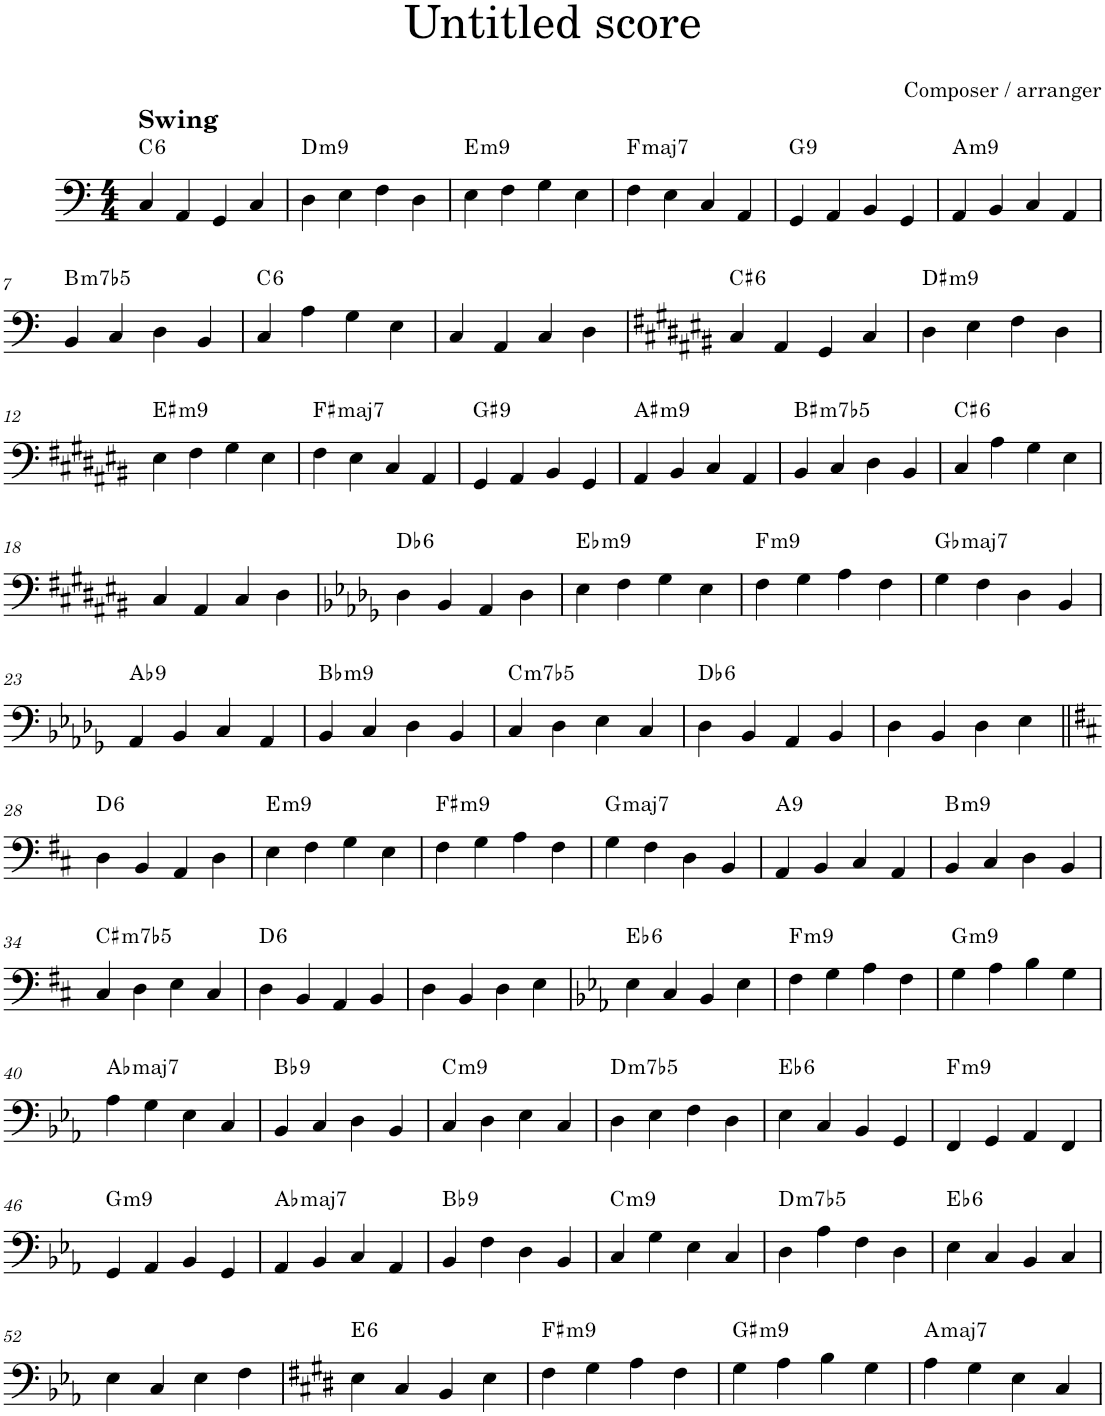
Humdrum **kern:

**kern	**harte
*part1	*part1
*staff1	*
*I"Acoustic Bass	*
*I'Bass	*
*clefF4	*
*Trd7c12	*
*k[]	*
*M4/4	*
=1	=1
!LO:TX:a:B:t=Swing	!LO:H:kt=6
4C/	C:maj6
4AA/	.
4GG/	.
4C/	.
=2	=2
!	!LO:H:kt=m9
4D\	D:min9
4E\	.
4F\	.
4D\	.
=3	=3
!	!LO:H:kt=m9
4E\	E:min9
4F\	.
4G\	.
4E\	.
=4	=4
!	!LO:H:kt=maj7
4F\	F:maj7
4E\	.
4C/	.
4AA/	.
=5	=5
!	!LO:H:kt=9
4GG/	G:9
4AA/	.
4BB/	.
4GG/	.
=6	=6
!	!LO:H:kt=m9
4AA/	A:min9
4BB/	.
4C/	.
4AA/	.
!!LO:LB:g=z
=7	=7
!	!LO:H:kt=m7b5
4BB/	B:hdim7
4C/	.
4D\	.
4BB/	.
=8	=8
!	!LO:H:kt=6
4C/	C:maj6
4A\	.
4G\	.
4E\	.
=9	=9
4C/	.
4AA/	.
4C/	.
4D\	.
=10	=10
*k[f#c#g#d#a#e#b#]	*
!	!LO:H:kt=6
4C#/	C#:maj6
4AA#/	.
4GG#/	.
4C#/	.
=11	=11
!	!LO:H:kt=m9
4D#\	D#:min9
4E#\	.
4F#\	.
4D#\	.
!!LO:LB:g=z
=12	=12
!	!LO:H:kt=m9
4E#\	E#:min9
4F#\	.
4G#\	.
4E#\	.
=13	=13
!	!LO:H:kt=maj7
4F#\	F#:maj7
4E#\	.
4C#/	.
4AA#/	.
=14	=14
!	!LO:H:kt=9
4GG#/	G#:9
4AA#/	.
4BB#/	.
4GG#/	.
=15	=15
!	!LO:H:kt=m9
4AA#/	A#:min9
4BB#/	.
4C#/	.
4AA#/	.
=16	=16
!	!LO:H:kt=m7b5
4BB#/	B#:hdim7
4C#/	.
4D#\	.
4BB#/	.
=17	=17
!	!LO:H:kt=6
4C#/	C#:maj6
4A#\	.
4G#\	.
4E#\	.
!!LO:LB:g=z
=18	=18
4C#/	.
4AA#/	.
4C#/	.
4D#\	.
=19	=19
*k[b-e-a-d-g-]	*
!	!LO:H:kt=6
4D-\	Db:maj6
4BB-/	.
4AA-/	.
4D-\	.
=20	=20
!	!LO:H:kt=m9
4E-\	Eb:min9
4F\	.
4G-\	.
4E-\	.
=21	=21
!	!LO:H:kt=m9
4F\	F:min9
4G-\	.
4A-\	.
4F\	.
=22	=22
!	!LO:H:kt=maj7
4G-\	Gb:maj7
4F\	.
4D-\	.
4BB-/	.
!!LO:LB:g=z
=23	=23
!	!LO:H:kt=9
4AA-/	Ab:9
4BB-/	.
4C/	.
4AA-/	.
=24	=24
!	!LO:H:kt=m9
4BB-/	Bb:min9
4C/	.
4D-\	.
4BB-/	.
=25	=25
!	!LO:H:kt=m7b5
4C/	C:hdim7
4D-\	.
4E-\	.
4C/	.
=26	=26
!	!LO:H:kt=6
4D-\	Db:maj6
4BB-/	.
4AA-/	.
4BB-/	.
=27	=27
4D-\	.
4BB-/	.
4D-\	.
4E-\	.
!!LO:LB:g=z
=28||	=28||
*k[f#c#]	*
!	!LO:H:kt=6
4D\	D:maj6
4BB/	.
4AA/	.
4D\	.
=29	=29
!	!LO:H:kt=m9
4E\	E:min9
4F#\	.
4G\	.
4E\	.
=30	=30
!	!LO:H:kt=m9
4F#\	F#:min9
4G\	.
4A\	.
4F#\	.
=31	=31
!	!LO:H:kt=maj7
4G\	G:maj7
4F#\	.
4D\	.
4BB/	.
=32	=32
!	!LO:H:kt=9
4AA/	A:9
4BB/	.
4C#/	.
4AA/	.
=33	=33
!	!LO:H:kt=m9
4BB/	B:min9
4C#/	.
4D\	.
4BB/	.
!!LO:LB:g=z
=34	=34
!	!LO:H:kt=m7b5
4C#/	C#:hdim7
4D\	.
4E\	.
4C#/	.
=35	=35
!	!LO:H:kt=6
4D\	D:maj6
4BB/	.
4AA/	.
4BB/	.
=36	=36
4D\	.
4BB/	.
4D\	.
4E\	.
=37	=37
*k[b-e-a-]	*
!	!LO:H:kt=6
4E-\	Eb:maj6
4C/	.
4BB-/	.
4E-\	.
=38	=38
!	!LO:H:kt=m9
4F\	F:min9
4G\	.
4A-\	.
4F\	.
=39	=39
!	!LO:H:kt=m9
4G\	G:min9
4A-\	.
4B-\	.
4G\	.
!!LO:LB:g=z
=40	=40
!	!LO:H:kt=maj7
4A-\	Ab:maj7
4G\	.
4E-\	.
4C/	.
=41	=41
!	!LO:H:kt=9
4BB-/	Bb:9
4C/	.
4D\	.
4BB-/	.
=42	=42
!	!LO:H:kt=m9
4C/	C:min9
4D\	.
4E-\	.
4C/	.
=43	=43
!	!LO:H:kt=m7b5
4D\	D:hdim7
4E-\	.
4F\	.
4D\	.
=44	=44
!	!LO:H:kt=6
4E-\	Eb:maj6
4C/	.
4BB-/	.
4GG/	.
=45	=45
!	!LO:H:kt=m9
4FF/	F:min9
4GG/	.
4AA-/	.
4FF/	.
!!LO:LB:g=z
=46	=46
!	!LO:H:kt=m9
4GG/	G:min9
4AA-/	.
4BB-/	.
4GG/	.
=47	=47
!	!LO:H:kt=maj7
4AA-/	Ab:maj7
4BB-/	.
4C/	.
4AA-/	.
=48	=48
!	!LO:H:kt=9
4BB-/	Bb:9
4F\	.
4D\	.
4BB-/	.
=49	=49
!	!LO:H:kt=m9
4C/	C:min9
4G\	.
4E-\	.
4C/	.
=50	=50
!	!LO:H:kt=m7b5
4D\	D:hdim7
4A-\	.
4F\	.
4D\	.
=51	=51
!	!LO:H:kt=6
4E-\	Eb:maj6
4C/	.
4BB-/	.
4C/	.
!!LO:LB:g=z
=52	=52
4E-\	.
4C/	.
4E-\	.
4F\	.
=53	=53
*k[f#c#g#d#]	*
!	!LO:H:kt=6
4E\	E:maj6
4C#/	.
4BB/	.
4E\	.
=54	=54
!	!LO:H:kt=m9
4F#\	F#:min9
4G#\	.
4A\	.
4F#\	.
=55	=55
!	!LO:H:kt=m9
4G#\	G#:min9
4A\	.
4B\	.
4G#\	.
=56	=56
!	!LO:H:kt=maj7
4A\	A:maj7
4G#\	.
4E\	.
4C#/	.
=	=
*-	*-
